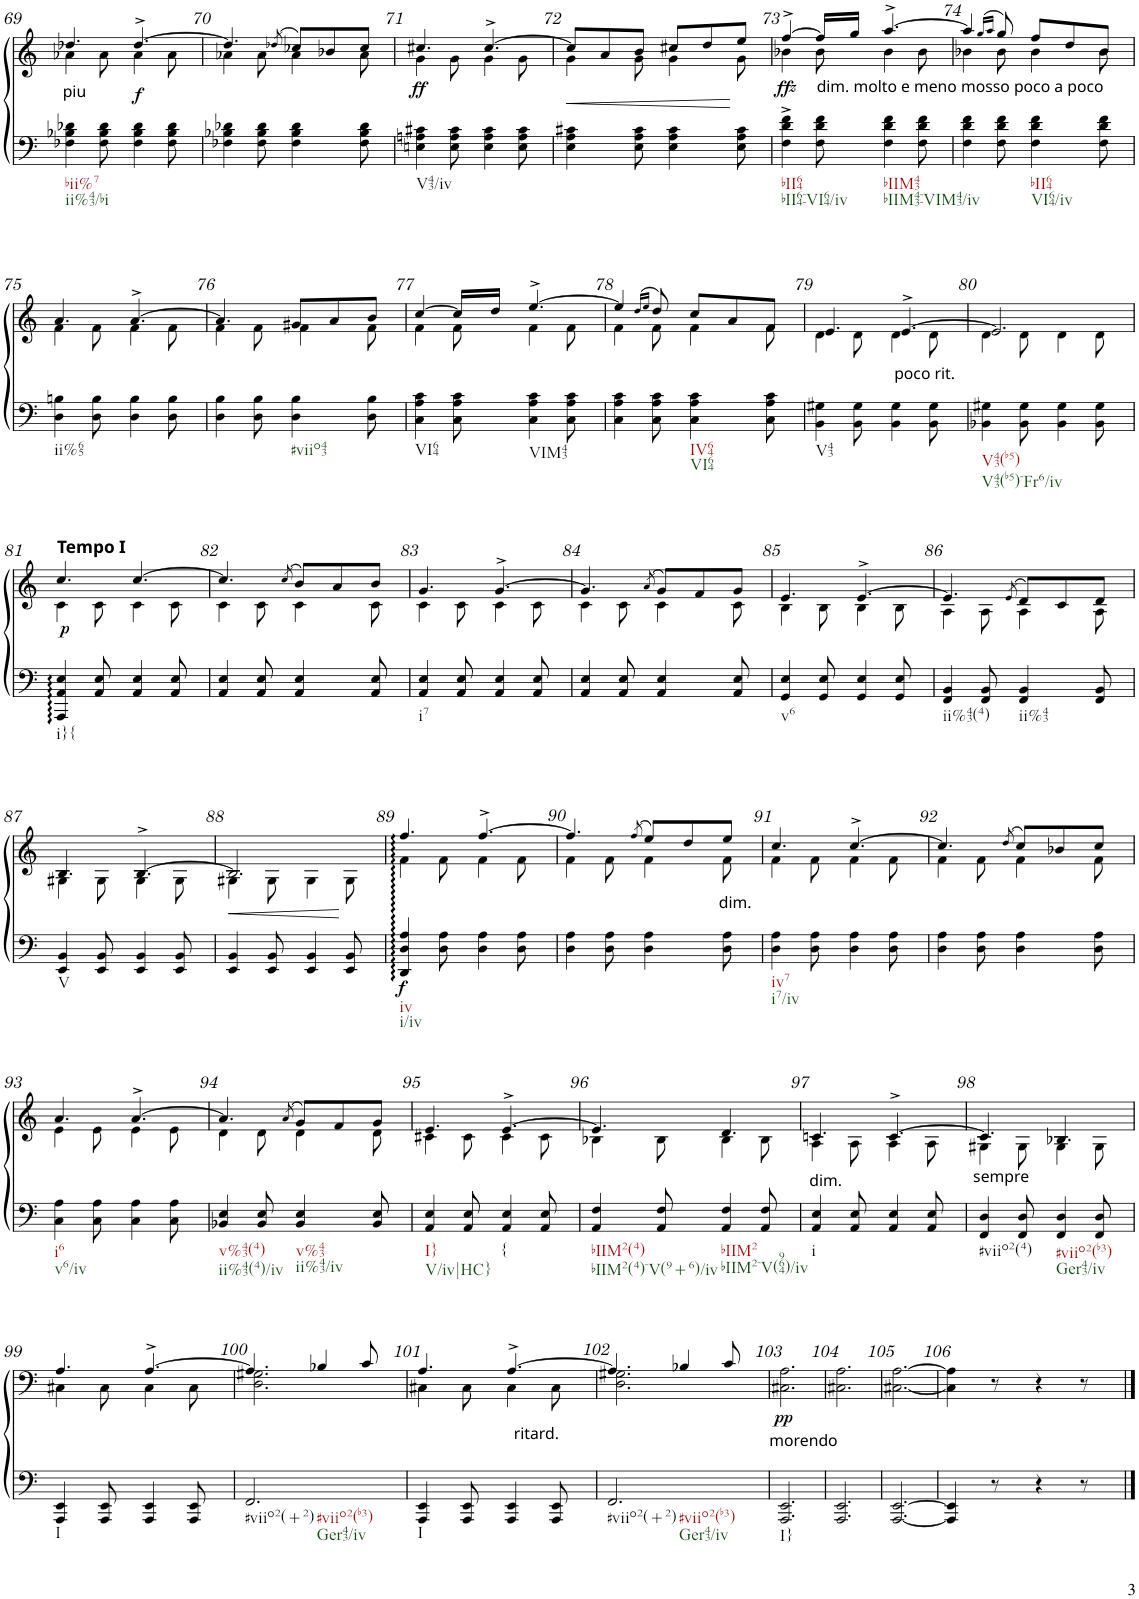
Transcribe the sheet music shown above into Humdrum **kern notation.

**kern	**kern	**dynam
*part1	*part1	*part1
*staff2	*staff1	*staff1/2
*I"Klavier	*	*
*I'Klav.	*	*
!!LO:PB:g=z
*clefF4	*clefG2	*
*k[]	*k[]	*
*M6/8	*M6/8	*
=69	=69	=69
*	*^	*
!LO:TX:a:t=piu	!	!	!
!LO:TX:b:t=bii%7	!	!	!
!LO:TX:b:t=ii%43/bi	!	!	!
4F-X\ 4B-X\ 4d-X\	4.dd-X/	4a-X\	.
8F-\ 8B-\ 8d-\	.	8a-\	.
!	!	!	!LO:DY:b
4F-\ 4B-\ 4d-\	[4.dd-^/	4a-\	f
8F-\ 8B-\ 8d-\	.	8a-\	.
=70	=70	=70	=70
4F-X\ 4B-X\ 4d-X\	4.dd-/]	4a-X\	.
8F-\ 8B-\ 8d-\	.	8a-\	.
.	(8qdd-X/	.	.
4F-\ 4B-\ 4d-\	8cc-X/L)	4a-\	.
.	8b-X/	.	.
8F-\ 8B-\ 8d-\	8cc-/J	8a-\	.
=71	=71	=71	=71
!LO:TX:b:t=V43/iv	!	!	!
!	!	!	!LO:DY:b
4En\ 4An\ 4c#X\	4.cc#X/	4g\	ff
8E\ 8A\ 8c#\	.	8g\	.
4E\ 4A\ 4c#\	[4.cc#^/	4g\	.
8E\ 8A\ 8c#\	.	8g\	.
=72	=72	=72	=72
!	!	!	!LO:HP:b
4E\ 4A\ 4c#X\	8cc#/L]	4g\	<
.	8a/	.	.
8E\ 8A\ 8c#\	8b/J	8g\	.
4E\ 4A\ 4c#\	8cc#X/L	4g\	.
.	8dd/	.	.
8E\ 8A\ 8c#\	8ee/J	8g\	[
=73	=73	=73	=73
!LO:TX:b:t=bII64	!	!	!
!LO:TX:b:t=bII64-VI64/iv	!	!	!
!	!	!	!LO:DY:b
4F\^ 4d\^ 4f\^	[4ff^/	4b-X\	other-dynamics
!	!LO:TX:b:t=dim. molto e meno mosso poco a poco	!	!
8F\ 8d\ 8f\	16ff/LL]	8b-\	.
.	16gg/JJ	.	.
!LO:TX:b:t=bIIM43	!	!	!
!LO:TX:b:t=bIIM43-VIM43/iv	!	!	!
4F\ 4d\ 4f\	[4.aa^/	4b-\	.
8F\ 8d\ 8f\	.	8b-\	.
=74	=74	=74	=74
4F\ 4d\ 4f\	4aa/]	4b-X\	.
.	(16qgg/LL	.	.
.	16qaa/JJ	.	.
8F\ 8d\ 8f\	8gg/)	8b-\	.
!LO:TX:b:t=bII64	!	!	!
!LO:TX:b:t=VI64/iv	!	!	!
4F\ 4d\ 4f\	8ff/L	4b-\	.
.	8dd/	.	.
8F\ 8d\ 8f\	8b-/J	8b-\	.
!!LO:LB:g=z	!!
=75	=75	=75	=75
!LO:TX:b:t=ii%65	!	!	!
4D\ 4Bn\	4.a/	4f\	.
8D\ 8B\	.	8f\	.
4D\ 4B\	[4.a^/	4f\	.
8D\ 8B\	.	8f\	.
=76	=76	=76	=76
4D\ 4B\	4.a/]	4f\	.
8D\ 8B\	.	8f\	.
!LO:TX:b:t=#viio43	!	!	!
4D\ 4B\	8g#X/L	4f\	.
.	8a/	.	.
8D\ 8B\	8b/J	8f\	.
=77	=77	=77	=77
!LO:TX:b:t=VI64	!	!	!
4C\ 4A\ 4c\	[4cc/	4f\	.
8C\ 8A\ 8c\	16cc/LL]	8f\	.
.	16dd/JJ	.	.
!LO:TX:b:t=VIM43	!	!	!
4C\ 4A\ 4c\	[4.ee^/	4f\	.
8C\ 8A\ 8c\	.	8f\	.
=78	=78	=78	=78
4C\ 4A\ 4c\	4ee/]	4f\	.
.	(16qdd/LL	.	.
.	16qee/JJ	.	.
8C\ 8A\ 8c\	8dd/)	8f\	.
!LO:TX:b:t=IV64	!	!	!
!LO:TX:b:t=VI64	!	!	!
4C\ 4A\ 4c\	8cc/L	4f\	.
.	8a/	.	.
8C\ 8A\ 8c\	8f/J	8f\	.
=79	=79	=79	=79
!LO:TX:b:t=V43	!	!	!
4BB\ 4G#X\	4.e/	4d\	.
8BB\ 8G#\	.	8d\	.
!	!LO:TX:b:t=poco rit.	!	!
4BB\ 4G#\	[4.e^/	4d\	.
8BB\ 8G#\	.	8d\	.
=80	=80	=80	=80
!LO:TX:b:t=V43(b5)	!	!	!
!LO:TX:b:t=V43(b5)-Fr6/iv	!	!	!
4BB-X\ 4G#X\	2.e/]	4d\	.
8BB-\ 8G#\	.	8d\	.
4BB-\ 4G#\	.	4d\	.
8BB-\ 8G#\	.	8d\	.
!!LO:LB:g=z	!!
=81	=81	=81	=81
!	!LO:TX:a:B:t=Tempo I	!	!
!LO:TX:b:t=i}{	!	!	!
!	!	!	!LO:DY:b
4AAA/ 4AA/ 4E/	4.cc/	4c\	p
8AA/ 8E/	.	8c\	.
4AA/ 4E/	[4.cc/	4c\	.
8AA/ 8E/	.	8c\	.
=82	=82	=82	=82
4AA/ 4E/	4.cc/]	4c\	.
8AA/ 8E/	.	8c\	.
.	(8qcc/	.	.
4AA/ 4E/	8b/L)	4c\	.
.	8a/	.	.
8AA/ 8E/	8b/J	8c\	.
=83	=83	=83	=83
!LO:TX:b:t=i7	!	!	!
4AA/ 4E/	4.g/	4c\	.
8AA/ 8E/	.	8c\	.
4AA/ 4E/	[4.g^/	4c\	.
8AA/ 8E/	.	8c\	.
=84	=84	=84	=84
4AA/ 4E/	4.g/]	4c\	.
8AA/ 8E/	.	8c\	.
.	(8qa/	.	.
4AA/ 4E/	8g/L)	4c\	.
.	8f/	.	.
8AA/ 8E/	8g/J	8c\	.
=85	=85	=85	=85
!LO:TX:b:t=v6	!	!	!
4GG/ 4E/	4.e/	4B\	.
8GG/ 8E/	.	8B\	.
4GG/ 4E/	[4.e^/	4B\	.
8GG/ 8E/	.	8B\	.
=86	=86	=86	=86
!LO:TX:b:t=ii%43(4)	!	!	!
4FF/ 4BB/	4.e/]	4A\	.
8FF/ 8BB/	.	8A\	.
.	(8qe/	.	.
!LO:TX:b:t=ii%43	!	!	!
4FF/ 4BB/	8d/L)	4A\	.
.	8c/	.	.
8FF/ 8BB/	8d/J	8A\	.
!!LO:LB:g=z	!!
=87	=87	=87	=87
!LO:TX:b:t=V	!	!	!
4EE/ 4BB/	4.B/	4G#X\	.
8EE/ 8BB/	.	8G#\	.
4EE/ 4BB/	[4.B^/	4G#\	.
8EE/ 8BB/	.	8G#\	.
=88	=88	=88	=88
!	!	!	!LO:HP:b
4EE/ 4BB/	2.B/]	4G#X\	<
8EE/ 8BB/	.	8G#\	.
4EE/ 4BB/	.	4G#\	.
8EE/ 8BB/	.	8G#\	[
=89	=89	=89	=89
!LO:TX:b:t=iv	!	!	!
!LO:TX:b:t=i/iv	!	!	!
!	!	!	!LO:DY:b=2
4DD/ 4D/ 4A/	4.ff/	4f\	f
8D\ 8A\	.	8f\	.
4D\ 4A\	[4.ff^/	4f\	.
8D\ 8A\	.	8f\	.
=90	=90	=90	=90
4D\ 4A\	4.ff/]	4f\	.
8D\ 8A\	.	8f\	.
.	(8qff/	.	.
4D\ 4A\	8ee/L)	4f\	.
.	8dd/	.	.
!LO:TX:a:t=dim.	!	!	!
8D\ 8A\	8ee/J	8f\	.
=91	=91	=91	=91
!LO:TX:b:t=iv7	!	!	!
!LO:TX:b:t=i7/iv	!	!	!
4D\ 4A\	4.cc/	4f\	.
8D\ 8A\	.	8f\	.
4D\ 4A\	[4.cc^/	4f\	.
8D\ 8A\	.	8f\	.
=92	=92	=92	=92
4D\ 4A\	4.cc/]	4f\	.
8D\ 8A\	.	8f\	.
.	(8qdd/	.	.
4D\ 4A\	8cc/L)	4f\	.
.	8b-X/	.	.
8D\ 8A\	8cc/J	8f\	.
!!LO:LB:g=z	!!
=93	=93	=93	=93
!LO:TX:b:t=i6	!	!	!
!LO:TX:b:t=v6/iv	!	!	!
4C\ 4A\	4.a/	4e\	.
8C\ 8A\	.	8e\	.
4C\ 4A\	[4.a^/	4e\	.
8C\ 8A\	.	8e\	.
=94	=94	=94	=94
!LO:TX:b:t=v%43(4)	!	!	!
!LO:TX:b:t=ii%43(4)/iv	!	!	!
4BB-X/ 4E/	4.a/]	4d\	.
8BB-/ 8E/	.	8d\	.
.	(8qa/	.	.
!LO:TX:b:t=v%43	!	!	!
!LO:TX:b:t=ii%43/iv	!	!	!
4BB-/ 4E/	8g/L)	4d\	.
.	8f/	.	.
8BB-/ 8E/	8g/J	8d\	.
=95	=95	=95	=95
!LO:TX:b:t=I}	!	!	!
!LO:TX:b:t=V/iv|HC}	!	!	!
4AA/ 4E/	4.e/	4c#X\	.
8AA/ 8E/	.	8c#\	.
!LO:TX:b:t={	!	!	!
4AA/ 4E/	[4.e^/	4c#\	.
8AA/ 8E/	.	8c#\	.
=96	=96	=96	=96
!LO:TX:b:t=bIIM2(4)	!	!	!
!LO:TX:b:t=bIIM2(4)-V(9+6)/iv	!	!	!
4AA/ 4F/	4.e/]	4B-X\	.
8AA/ 8F/	.	8B-\	.
!LO:TX:b:t=bIIM2	!	!	!
!LO:TX:b:t=bIIM2-V(964)/iv	!	!	!
4AA/ 4F/	4.d/	4B-\	.
8AA/ 8F/	.	8B-\	.
=97	=97	=97	=97
!LO:TX:a:t=dim.	!	!	!
!LO:TX:b:t=i	!	!	!
4AA/ 4E/	4.cn/	4A\	.
8AA/ 8E/	.	8A\	.
4AA/ 4E/	[4.c^/	4A\	.
8AA/ 8E/	.	8A\	.
=98	=98	=98	=98
!LO:TX:a:t=sempre	!	!	!
!LO:TX:b:t=#viio2(4)	!	!	!
4FF/ 4D/	4.c/]	4G#X\	.
8FF/ 8D/	.	8G#\	.
!LO:TX:b:t=#viio2(b3)	!	!	!
!LO:TX:b:t=Ger43/iv	!	!	!
4FF/ 4D/	4.B-X/	4G#\	.
8FF/ 8D/	.	8G#\	.
!!LO:LB:g=z	!!
=99	=99	=99	=99
!LO:TX:b:t=I	!	!	!
4AAA/ 4EE/	4.A/	4C#X\	.
8AAA/ 8EE/	.	8C#\	.
4AAA/ 4EE/	[4.A^/	4C#\	.
8AAA/ 8EE/	.	8C#\	.
=100	=100	=100	=100
!LO:TX:b:t=#viio2(+2)	!	!	!
!LO:TX:b:t=#viio2(b3)	!	!	!
!LO:TX:b:t=Ger43/iv	!	!	!
2.FF/	4.A/]	2.D\ 2.G#X\	.
.	4B-X/	.	.
.	8c/	.	.
=101	=101	=101	=101
!LO:TX:b:t=I	!	!	!
4AAA/ 4EE/	4.A/	4C#X\	.
8AAA/ 8EE/	.	8C#\	.
!LO:TX:a:t=ritard.	!	!	!
4AAA/ 4EE/	[4.A^/	4C#\	.
8AAA/ 8EE/	.	8C#\	.
=102	=102	=102	=102
!LO:TX:b:t=#viio2(+2)	!	!	!
!LO:TX:b:t=#viio2(b3)	!	!	!
!LO:TX:b:t=Ger43/iv	!	!	!
2.FF/	4.A/]	2.D\ 2.G#X\	.
.	4B-X/	.	.
.	8c/	.	.
*	*v	*v	*
=103	=103	=103
!LO:TX:a:t=morendo	!	!
!LO:TX:b:t=I}	!	!
!	!	!LO:DY:b
2.AAA/ 2.EE/	2.C#X\ 2.A\	pp
=104	=104	=104
2.AAA/ 2.EE/	2.C#X\ 2.A\	.
=105	=105	=105
[2.AAA/ [2.EE/	[2.C#X\ [2.A\	.
=106	=106	=106
4AAA/] 4EE/]	4C#\] 4A\]	.
8r	8r	.
4r	4r	.
8r	8r	.
==	==	==
*-	*-	*-
